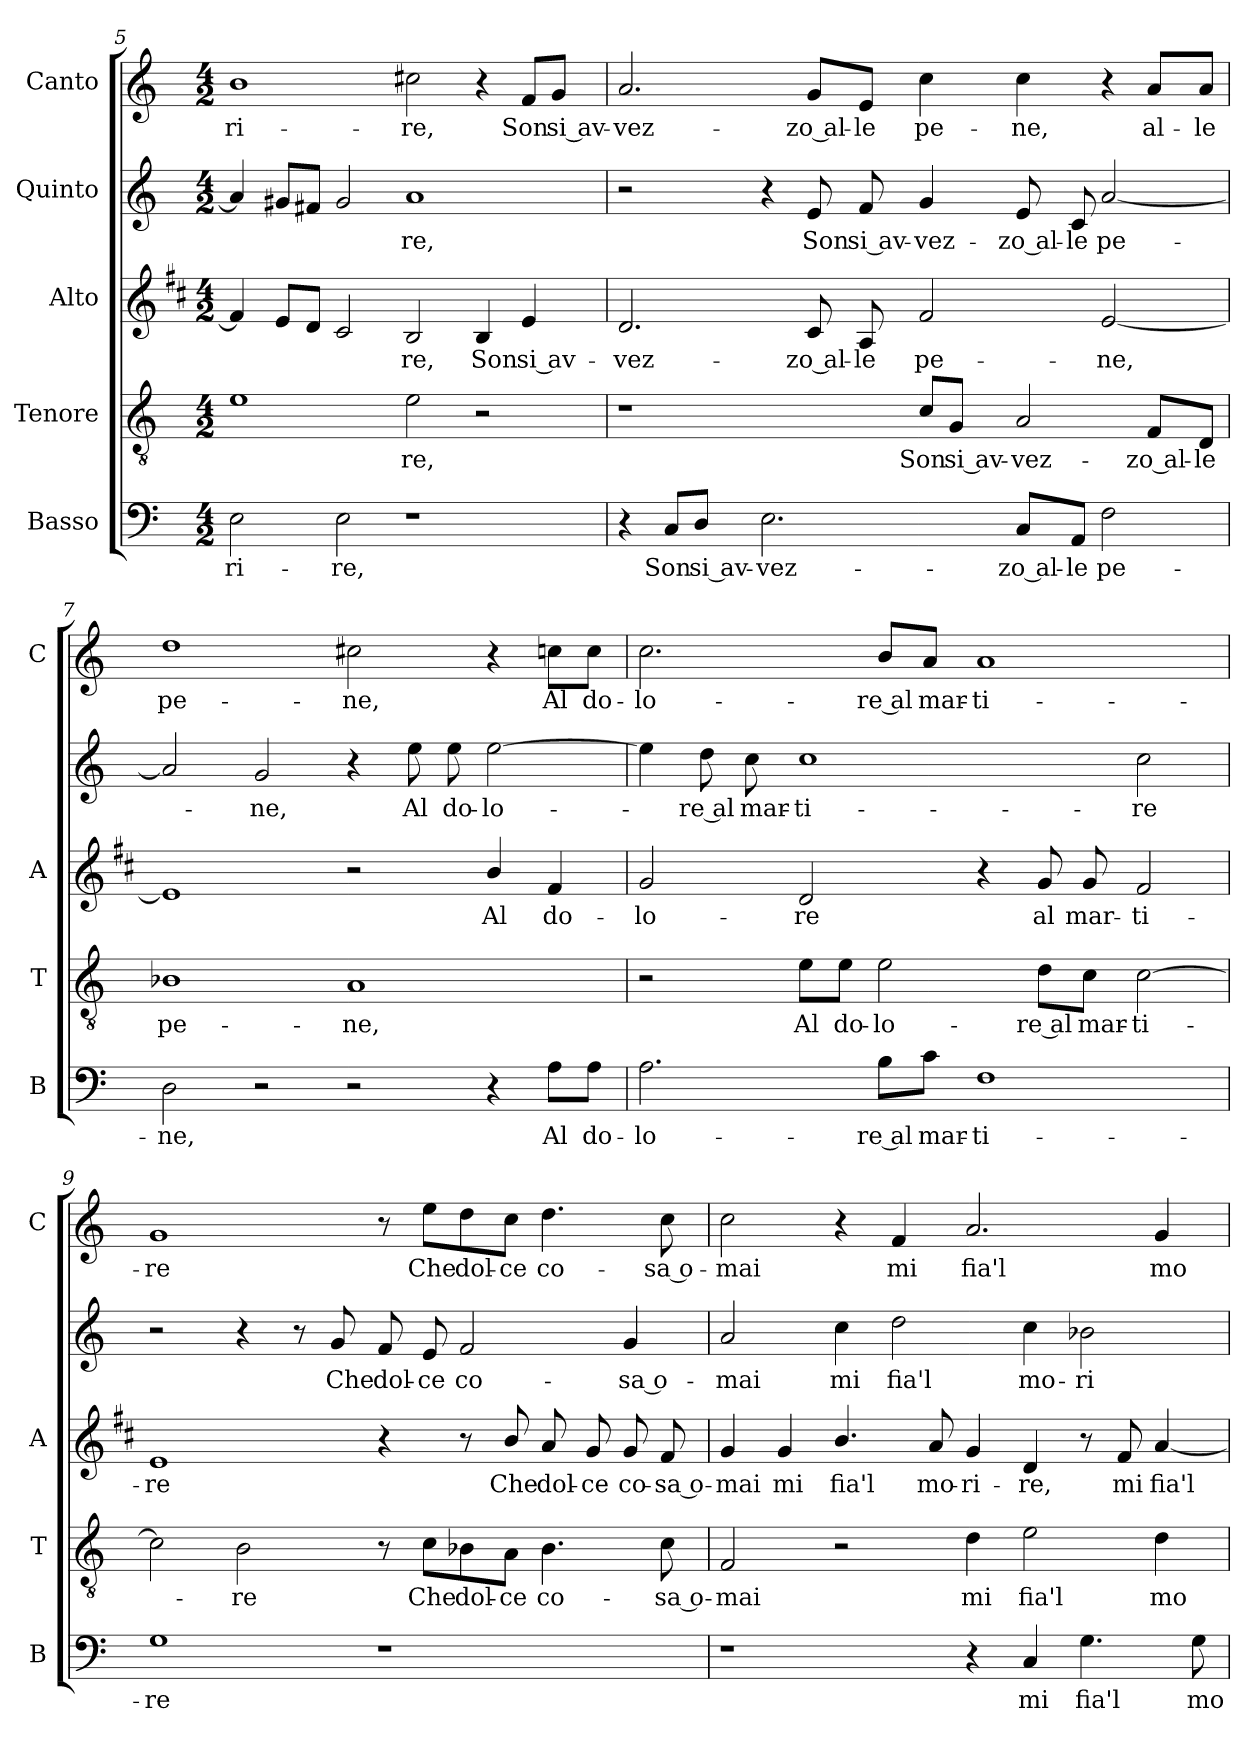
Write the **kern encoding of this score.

**kern	**text	**kern	**text	**kern	**text	**kern	**text	**kern	**text
*part5	*part5	*part4	*part4	*part3	*part3	*part2	*part2	*part1	*part1
*staff5	*staff5	*staff4	*staff4	*staff3	*staff3	*staff2	*staff2	*staff1	*staff1
*I"Basso	*	*I"Tenore	*	*I"Alto	*	*I"Quinto	*	*I"Canto	*
*I'B	*	*I'T	*	*I'A	*	*	*	*I'C	*
!!LO:PB:g=z
*clefF4	*	*clefGv2	*	*clefG2	*	*clefG2	*	*clefG2	*
*	*	*	*	*ITrd1c2	*	*	*	*	*
*k[]	*	*k[]	*	*k[]	*	*k[]	*	*k[]	*
*C:	*	*C:	*	*C:	*	*C:	*	*C:	*
*M4/2	*	*M4/2	*	*M4/2	*	*M4/2	*	*M4/2	*
=5	=5	=5	=5	=5	=5	=5	=5	=5	=5
!	!LO:LY:b	!	!	!	!	!	!	!	!LO:LY:b
2E\	-ri-	1e	.	4e/]	.	4a/]	.	1b	-ri-
.	.	.	.	8d/L	.	8g#X/L	.	.	.
.	.	.	.	8c/J	.	8f#X/J	.	.	.
!	!LO:LY:b	!	!	!	!	!	!	!	!
2E\	-re,	.	.	2B/	.	2g#/	.	.	.
!	!	!	!LO:LY:b	!	!LO:LY:b	!	!LO:LY:b	!	!LO:LY:b
1r	.	2e\	-re,	2A/	-re,	1a	-re,	2cc#X\	-re,
!	!	!	!	!	!LO:LY:b	!	!	!	!
.	.	2r	.	4A/	Son	.	.	4r	.
!	!	!	!	!	!LO:LY:b	!	!	!	!LO:LY:b
.	.	.	.	4d/	si av-	.	.	8f/L	Son
!	!	!	!	!	!	!	!	!	!LO:LY:b
.	.	.	.	.	.	.	.	8g/J	si av-
=6	=6	=6	=6	=6	=6	=6	=6	=6	=6
!	!	!	!	!	!LO:LY:b	!	!	!	!LO:LY:b
4r	.	1r	.	2.c/	-vez-	2r	.	2.a/	-vez-
!	!LO:LY:b	!	!	!	!	!	!	!	!
8C/L	Son	.	.	.	.	.	.	.	.
!	!LO:LY:b	!	!	!	!	!	!	!	!
8D/J	si av-	.	.	.	.	.	.	.	.
!	!LO:LY:b	!	!	!	!	!	!	!	!
2.E\	-vez-	.	.	.	.	4r	.	.	.
!	!	!	!	!	!LO:LY:b	!	!LO:LY:b	!	!LO:LY:b
.	.	.	.	8B/	-zo al-	8e/	Son	8g/L	-zo al-
!	!	!	!	!	!LO:LY:b	!	!LO:LY:b	!	!LO:LY:b
.	.	.	.	8G/	-le	8f/	si av-	8e/J	-le
!	!	!	!LO:LY:b	!	!LO:LY:b	!	!LO:LY:b	!	!LO:LY:b
.	.	8c/L	Son	2e/	pe-	4g/	-vez-	4cc\	pe-
!	!	!	!LO:LY:b	!	!	!	!	!	!
.	.	8G/J	si av-	.	.	.	.	.	.
!	!LO:LY:b	!	!LO:LY:b	!	!	!	!LO:LY:b	!	!LO:LY:b
8C/L	-zo al-	2A/	-vez-	.	.	8e/	-zo al-	4cc\	-ne,
!	!LO:LY:b	!	!	!	!	!	!LO:LY:b	!	!
8AA/J	-le	.	.	.	.	8c/	-le	.	.
!	!LO:LY:b	!	!	!	!LO:LY:b	!	!LO:LY:b	!	!
2F\	pe-	.	.	[2d/	-ne,	[2a/	pe-	4r	.
!	!	!	!LO:LY:b	!	!	!	!	!	!LO:LY:b
.	.	8F/L	-zo al-	.	.	.	.	8a/L	al-
!	!	!	!LO:LY:b	!	!	!	!	!	!LO:LY:b
.	.	8D/J	-le	.	.	.	.	8a/J	-le
=7	=7	=7	=7	=7	=7	=7	=7	=7	=7
!	!LO:LY:b	!	!LO:LY:b	!	!	!	!	!	!LO:LY:b
2D\	-ne,	1B-X	pe-	1d]	.	2a/]	.	1dd	pe-
!	!	!	!	!	!	!	!LO:LY:b	!	!
2r	.	.	.	.	.	2g/	-ne,	.	.
!	!	!	!LO:LY:b	!	!	!	!	!	!LO:LY:b
2r	.	1A	-ne,	2r	.	4r	.	2cc#X\	-ne,
!	!	!	!	!	!	!	!LO:LY:b	!	!
.	.	.	.	.	.	8ee\	Al	.	.
!	!	!	!	!	!	!	!LO:LY:b	!	!
.	.	.	.	.	.	8ee\	do-	.	.
!	!	!	!	!	!LO:LY:b	!	!LO:LY:b	!	!
4r	.	.	.	4a/	Al	[2ee\	-lo-	4r	.
!	!LO:LY:b	!	!	!	!LO:LY:b	!	!	!	!LO:LY:b
8A\L	Al	.	.	4e/	do-	.	.	8ccn\L	Al
!	!LO:LY:b	!	!	!	!	!	!	!	!LO:LY:b
8A\J	do-	.	.	.	.	.	.	8cc\J	do-
!!LO:LB:g=z
=8	=8	=8	=8	=8	=8	=8	=8	=8	=8
!	!LO:LY:b	!	!	!	!LO:LY:b	!	!	!	!LO:LY:b
2.A\	-lo-	2r	.	2f/	-lo-	4ee\]	.	2.cc\	-lo-
!	!	!	!	!	!	!	!LO:LY:b	!	!
.	.	.	.	.	.	8dd\	-re al	.	.
!	!	!	!	!	!	!	!LO:LY:b	!	!
.	.	.	.	.	.	8cc\	mar-	.	.
!	!	!	!LO:LY:b	!	!LO:LY:b	!	!LO:LY:b	!	!
.	.	8e\L	Al	2c/	-re	1cc	-ti-	.	.
!	!	!	!LO:LY:b	!	!	!	!	!	!
.	.	8e\J	do-	.	.	.	.	.	.
!	!LO:LY:b	!	!LO:LY:b	!	!	!	!	!	!LO:LY:b
8B\L	-re al	2e\	-lo-	.	.	.	.	8b/L	-re al
!	!LO:LY:b	!	!	!	!	!	!	!	!LO:LY:b
8c\J	mar-	.	.	.	.	.	.	8a/J	mar-
!	!LO:LY:b	!	!	!	!	!	!	!	!LO:LY:b
1F	-ti-	.	.	4r	.	.	.	1a	-ti-
!	!	!	!LO:LY:b	!	!LO:LY:b	!	!	!	!
.	.	8d\L	-re al	8f/	al	.	.	.	.
!	!	!	!LO:LY:b	!	!LO:LY:b	!	!	!	!
.	.	8c\J	mar-	8f/	mar-	.	.	.	.
!	!	!	!LO:LY:b	!	!LO:LY:b	!	!LO:LY:b	!	!
.	.	[2c\	-ti-	2e/	-ti-	2cc\	-re	.	.
=9	=9	=9	=9	=9	=9	=9	=9	=9	=9
!	!LO:LY:b	!	!	!	!LO:LY:b	!	!	!	!LO:LY:b
1G	-re	2c\]	.	1d	-re	2r	.	1g	-re
!	!	!	!LO:LY:b	!	!	!	!	!	!
.	.	2B\	-re	.	.	4r	.	.	.
.	.	.	.	.	.	8r	.	.	.
!	!	!	!	!	!	!	!LO:LY:b	!	!
.	.	.	.	.	.	8g/	Che	.	.
!	!	!	!	!	!	!	!LO:LY:b	!	!
1r	.	8r	.	4r	.	8f/	dol-	8r	.
!	!	!	!LO:LY:b	!	!	!	!LO:LY:b	!	!LO:LY:b
.	.	8c\L	Che	.	.	8e/	-ce	8ee\L	Che
!	!	!	!LO:LY:b	!	!	!	!LO:LY:b	!	!LO:LY:b
.	.	8B-X\	dol-	8r	.	2f/	co-	8dd\	dol-
!	!	!	!LO:LY:b	!	!LO:LY:b	!	!	!	!LO:LY:b
.	.	8A\J	-ce	8a/	Che	.	.	8cc\J	-ce
!	!	!	!LO:LY:b	!	!LO:LY:b	!	!	!	!LO:LY:b
.	.	4.B-\	co-	8g/	dol-	.	.	4.dd\	co-
!	!	!	!	!	!LO:LY:b	!	!	!	!
.	.	.	.	8f/	-ce	.	.	.	.
!	!	!	!	!	!LO:LY:b	!	!LO:LY:b	!	!
.	.	.	.	8f/	co-	4g/	-sa o-	.	.
!	!	!	!LO:LY:b	!	!LO:LY:b	!	!	!	!LO:LY:b
.	.	8c\	-sa o-	8e/	-sa o-	.	.	8cc\	-sa o-
!!LO:LB:g=z
=10	=10	=10	=10	=10	=10	=10	=10	=10	=10
!	!	!	!LO:LY:b	!	!LO:LY:b	!	!LO:LY:b	!	!LO:LY:b
1r	.	2F/	-mai	4f/	-mai	2a/	-mai	2cc\	-mai
!	!	!	!	!	!LO:LY:b	!	!	!	!
.	.	.	.	4f/	mi	.	.	.	.
!	!	!	!	!	!LO:LY:b	!	!LO:LY:b	!	!
.	.	2r	.	4.a/	fia'l	4cc\	mi	4r	.
!	!	!	!	!	!	!	!LO:LY:b	!	!LO:LY:b
.	.	.	.	.	.	2dd\	fia'l	4f/	mi
!	!	!	!	!	!LO:LY:b	!	!	!	!
.	.	.	.	8g/	mo-	.	.	.	.
!	!	!	!LO:LY:b	!	!LO:LY:b	!	!	!	!LO:LY:b
4r	.	4d\	mi	4f/	-ri-	.	.	2.a/	fia'l
!	!LO:LY:b	!	!LO:LY:b	!	!LO:LY:b	!	!LO:LY:b	!	!
4C/	mi	2e\	fia'l	4c/	-re,	4cc\	mo-	.	.
!	!LO:LY:b	!	!	!	!	!	!LO:LY:b	!	!
4.G\	fia'l	.	.	8r	.	2b-X\	-ri-	.	.
!	!	!	!	!	!LO:LY:b	!	!	!	!
.	.	.	.	8e/	mi	.	.	.	.
!	!	!	!LO:LY:b	!	!LO:LY:b	!	!	!	!LO:LY:b
.	.	4d\	mo-	[4g/	fia'l	.	.	4g/	mo-
!	!LO:LY:b	!	!	!	!	!	!	!	!
8G\	mo-	.	.	.	.	.	.	.	.
=	=	=	=	=	=	=	=	=	=
*-	*-	*-	*-	*-	*-	*-	*-	*-	*-
